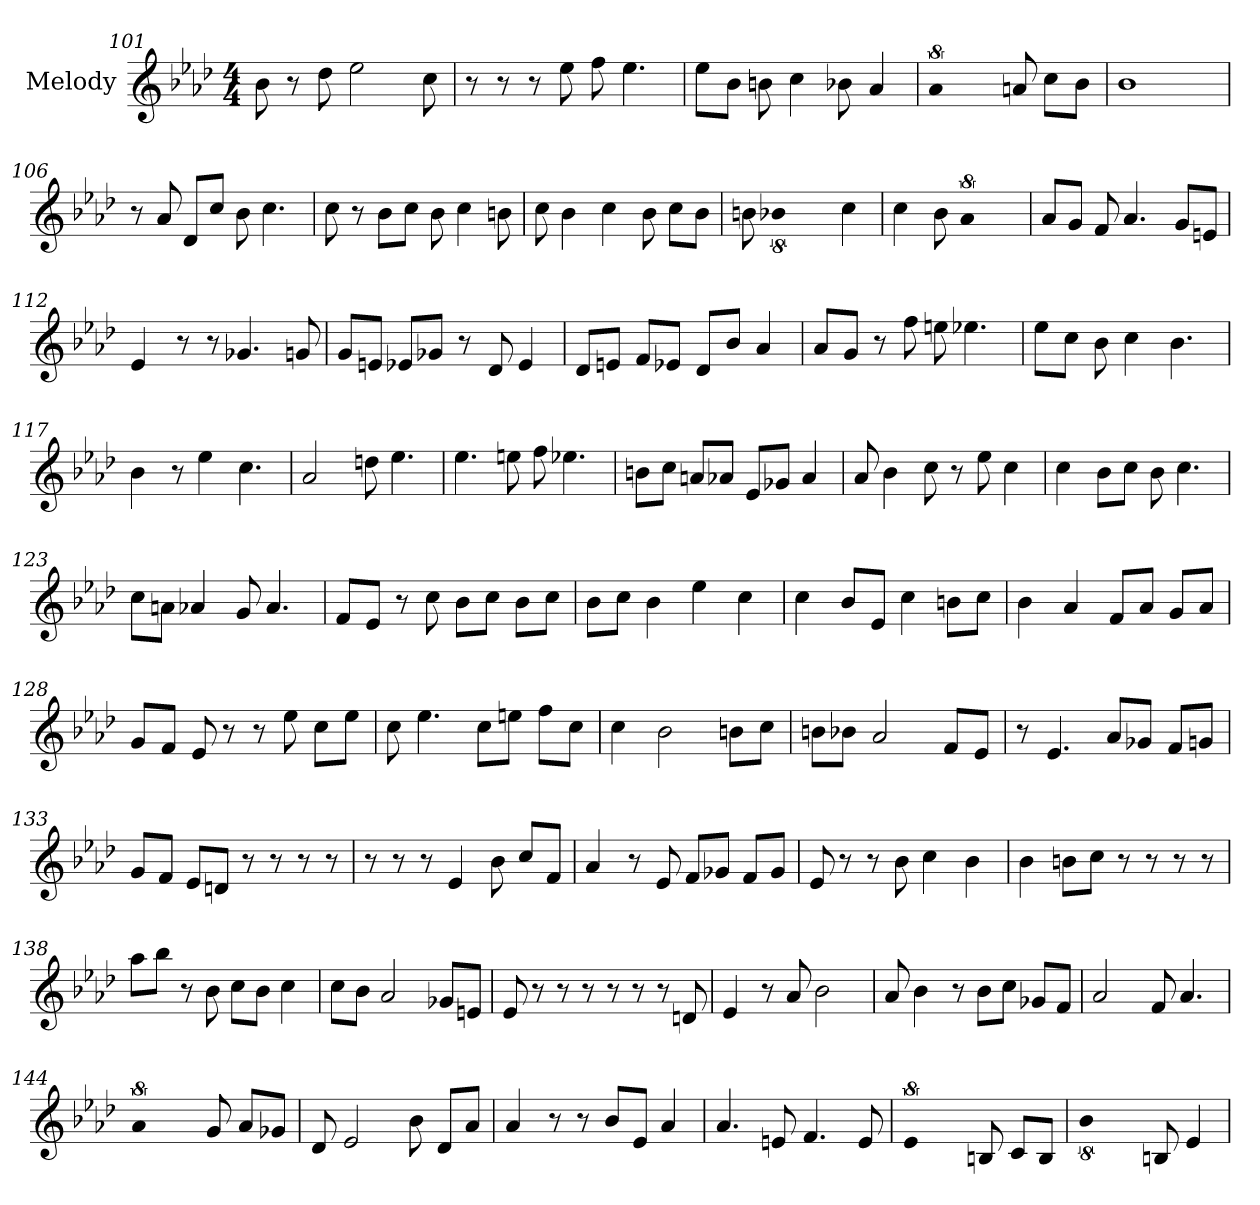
**kern
*part1
*staff1
*I"Melody
*clefG2
*k[b-e-a-d-]
*A-:
*M4/4
=101
8b-
8r
8dd-
2ee-
8cc
=102
8r
8r
8r
8ee-
8ff
4.ee-
=103
8ee-\L
8b-\J
8b
4cc
8b-
4a-
=104
!LO:N:vis=2
8%5a-
8a
8cc\L
8b-\J
=105
1b-
=106
8r
8a-
8d-/L
8cc/J
8b-
4.cc
=107
8cc
8r
8b-\L
8cc\J
8b-
4cc
8b
=108
8cc
4b-
4cc
8b-
8cc\L
8b-\J
=109
8b
!LO:N:vis=2
8%5b-
4cc
=110
4cc
8b-
!LO:N:vis=2
8%5a-
=111
8a-/L
8g/J
8f
4.a-
8g/L
8e/J
=112
4e-
8r
8r
4.g-
8g
=113
8g/L
8e/J
8e-/L
8g-/J
8r
8d-
4e-
=114
8d-/L
8e/J
8f/L
8e-/J
8d-/L
8b-/J
4a-
=115
8a-/L
8g/J
8r
8ff
8ee
4.ee-
=116
8ee-\L
8cc\J
8b-
4cc
4.b-
=117
4b-
8r
4ee-
4.cc
=118
2a-
8dd
4.ee-
=119
4.ee-
8ee
8ff
4.ee-
=120
8b\L
8cc\J
8a/L
8a-/J
8e-/L
8g-/J
4a-
=121
8a-
4b-
8cc
8r
8ee-
4cc
=122
4cc
8b-\L
8cc\J
8b-
4.cc
=123
8cc\L
8a\J
4a-
8g
4.a-
=124
8f/L
8e-/J
8r
8cc
8b-\L
8cc\J
8b-\L
8cc\J
=125
8b-\L
8cc\J
4b-
4ee-
4cc
=126
4cc
8b-/L
8e-/J
4cc
8b\L
8cc\J
=127
4b-
4a-
8f/L
8a-/J
8g/L
8a-/J
=128
8g/L
8f/J
8e-
8r
8r
8ee-
8cc\L
8ee-\J
=129
8cc
4.ee-
8cc\L
8ee\J
8ff\L
8cc\J
=130
4cc
2b-
8b\L
8cc\J
=131
8b\L
8b-\J
2a-
8f/L
8e-/J
=132
8r
4.e-
8a-/L
8g-/J
8f/L
8g/J
=133
8g/L
8f/J
8e-/L
8d/J
8r
8r
8r
8r
=134
8r
8r
8r
4e-
8b-
8cc/L
8f/J
=135
4a-
8r
8e-
8f/L
8g-/J
8f/L
8g-/J
=136
8e-
8r
8r
8b-
4cc
4b-
=137
4b-
8b\L
8cc\J
8r
8r
8r
8r
=138
8aa-\L
8bb-\J
8r
8b-
8cc\L
8b-\J
4cc
=139
8cc\L
8b-\J
2a-
8g-/L
8e/J
=140
8e-
8r
8r
8r
8r
8r
8r
8d
=141
4e-
8r
8a-
2b-
=142
8a-
4b-
8r
8b-\L
8cc\J
8g-/L
8f/J
=143
2a-
8f
4.a-
=144
!LO:N:vis=2
8%5a-
8g
8a-/L
8g-/J
=145
8d-
2e-
8b-
8d-/L
8a-/J
=146
4a-
8r
8r
8b-/L
8e-/J
4a-
=147
4.a-
8e
4.f
8e
=148
!LO:N:vis=2
8%5e-
8B
8c/L
8B/J
=149
!LO:N:vis=2
8%5b-
8B
4e-
=
*-
